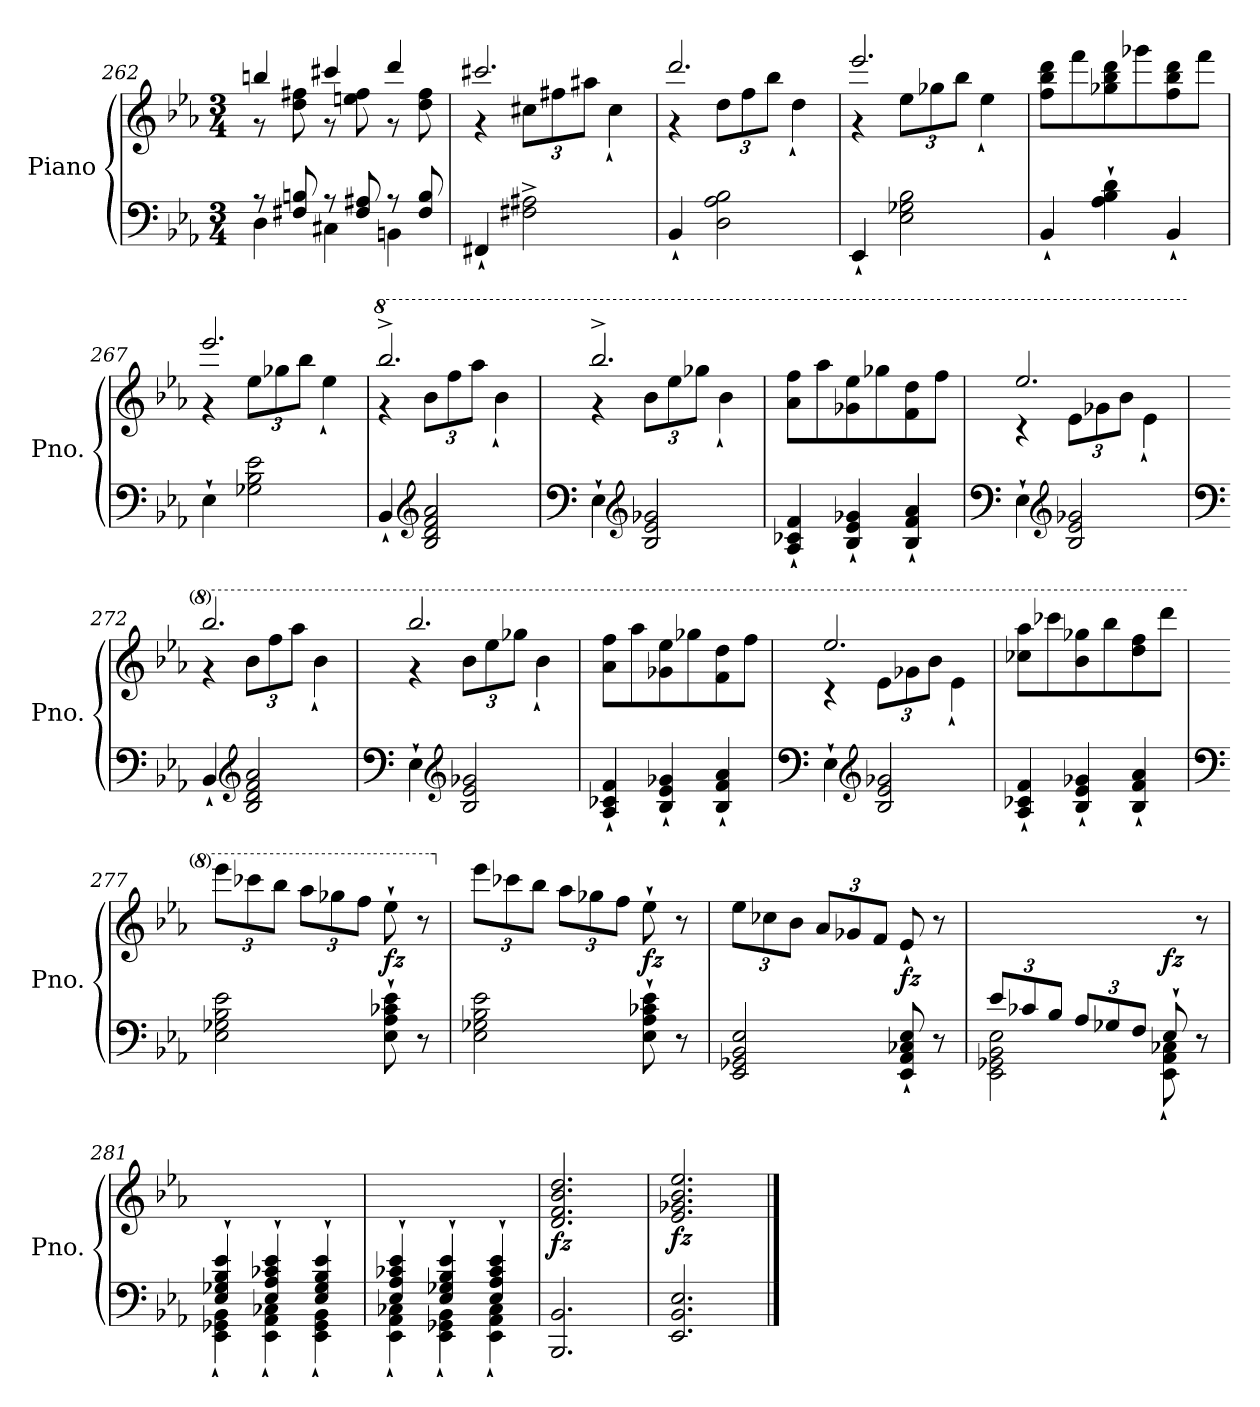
**kern	**kern	**dynam
*part1	*part1	*part1
*staff2	*staff1	*staff1/2
*I"Piano	*	*
*I'Pno.	*	*
!!LO:LB:g=z
*clefF4	*clefG2	*
*k[b-e-a-]	*k[b-e-a-]	*
*M3/4	*M3/4	*
=262	=262	=262
*^	*^	*
8r	4D\	4bbn/	8r	.
8F#X/ 8Bn/	.	.	8dd\ 8ff#X\	.
8r	4C#X\	4ccc#X/	8r	.
8F#/ 8A#X/	.	.	8een\ 8ff#\	.
8r	4BBn\	4ddd/	8r	.
8F#/ 8B/	.	.	8dd\ 8ff#\	.
*v	*v	*	*	*
=263	=263	=263	=263
4FF#X`/	2.ccc#X/	4r	.
*	*	*Xbrackettup	*
2F#X\^ 2A#X\^	.	12cc#X\L	.
.	.	12ff#X\	.
.	.	12aa#X\J	.
.	.	4cc#`\	.
=264	=264	=264	=264
4BB-`/	2.ddd/	4r	.
2D\ 2A-\ 2B-\	.	12dd\L	.
.	.	12ff\	.
.	.	12bb-\J	.
.	.	4dd`\	.
=265	=265	=265	=265
4EE-`/	2.eee-/	4r	.
2E-\ 2G-X\ 2B-\	.	12ee-\L	.
.	.	12gg-X\	.
.	.	12bb-\J	.
.	.	4ee-`\	.
*	*v	*v	*
!!LO:LB:g=z
=266	=266	=266
4BB-`/	8ff\ 8bb-\ 8ddd\L	.
.	8fff\	.
4A-\` 4B-\` 4d\`	8gg-X\ 8bb-\ 8ddd\	.
.	8ggg-X\	.
4BB-`/	8ff\ 8bb-\ 8ddd\	.
.	8fff\J	.
=267	=267	=267
*	*^	*
4E-`\	2.eee-/	4r	.
2G-X\ 2B-\ 2e-\	.	12ee-\L	.
.	.	12gg-X\	.
.	.	12bb-\J	.
.	.	4ee-`\	.
=268	=268	=268	=268
*	*8va	*	*
*	*MM210	*	*
4BB-`/	2.bbb-^/	4r	.
*clefG2	*	*	*
2B-/ 2d/ 2f/ 2a-/	.	12bb-\L	.
.	.	12fff\	.
.	.	12aaa-\J	.
.	.	4bb-`\	.
=269	=269	=269	=269
*clefF4	*	*	*
4E-`\	2.bbb-^/	4r	.
*clefG2	*	*	*
2B-/ 2e-/ 2g-X/	.	12bb-\L	.
.	.	12eee-\	.
.	.	12ggg-X\J	.
*	*MM217	*	*
.	.	4bb-`\	.
*	*v	*v	*
=270	=270	=270
4A-/` 4c-X/` 4f/`	8aa-\ 8fff\L	.
.	8aaa-\	.
4B-/` 4e-/` 4g-X/`	8gg-X\ 8eee-\	.
.	8ggg-X\	.
4B-/` 4f/` 4a-/`	8ff\ 8ddd\	.
.	8fff\J	.
!!LO:PB:g=z
=271	=271	=271
*clefF4	*	*
*	*^	*
4E-`\	2.eee-/	4r	.
*clefG2	*	*	*
*	*MM224	*	*
2B-/ 2e-/ 2g-X/	.	12ee-\L	.
.	.	12gg-X\	.
.	.	12bb-\J	.
.	.	4ee-`\	.
=272	=272	=272	=272
*clefF4	*	*	*
4BB-`/	2.bbb-/	4r	.
*clefG2	*	*	*
2B-/ 2d/ 2f/ 2a-/	.	12bb-\L	.
.	.	12fff\	.
.	.	12aaa-\J	.
.	.	4bb-`\	.
=273	=273	=273	=273
*clefF4	*	*	*
*	*MM231	*	*
4E-`\	2.bbb-/	4r	.
*clefG2	*	*	*
2B-/ 2e-/ 2g-X/	.	12bb-\L	.
.	.	12eee-\	.
.	.	12ggg-X\J	.
.	.	4bb-`\	.
*	*v	*v	*
=274	=274	=274
4A-/` 4c-X/` 4f/`	8aa-\ 8fff\L	.
.	8aaa-\	.
4B-/` 4e-/` 4g-X/`	8gg-X\ 8eee-\	.
.	8ggg-X\	.
*	*MM238	*
4B-/` 4f/` 4a-/`	8ff\ 8ddd\	.
.	8fff\J	.
=275	=275	=275
*clefF4	*	*
*	*^	*
4E-`\	2.eee-/	4r	.
*clefG2	*	*	*
2B-/ 2e-/ 2g-X/	.	12ee-\L	.
.	.	12gg-X\	.
.	.	12bb-\J	.
.	.	4ee-`\	.
*	*v	*v	*
!!LO:LB:g=z
=276	=276	=276
4A-/` 4c-X/` 4f/`	8ccc-X\ 8aaa-\L	.
.	8cccc-X\	.
4B-/` 4e-/` 4g-X/`	8bb-\ 8ggg-X\	.
.	8bbb-\	.
4B-/` 4f/` 4a-/`	8ddd\ 8fff\	.
.	8dddd\J	.
=277	=277	=277
*clefF4	*	*
2E-\ 2G-X\ 2B-\ 2e-\	12eeee-\L	.
.	12cccc-X\	.
.	12bbb-\J	.
.	12aaa-\L	.
.	12ggg-X\	.
.	12fff\J	.
!	!	!LO:DY:b
8E-\` 8A-\` 8c-X\` 8e-\`	8eee-`\	fz
8r	8r	.
=278	=278	=278
*	*X8va	*
2E-\ 2G-X\ 2B-\ 2e-\	12eee-\L	.
.	12ccc-X\	.
.	12bb-\J	.
.	12aa-\L	.
.	12gg-X\	.
.	12ff\J	.
!	!	!LO:DY:b
8E-\` 8A-\` 8c-X\` 8e-\`	8ee-`\	fz
8r	8r	.
=279	=279	=279
2EE-/ 2GG-X/ 2BB-/ 2E-/	12ee-\L	.
.	12cc-X\	.
.	12b-\J	.
.	12a-/L	.
.	12g-X/	.
.	12f/J	.
!	!	!LO:DY:b
8EE-/` 8AA-/` 8C-X/` 8E-/`	8e-`/	fz
8r	8r	.
!!LO:LB:g=z
=280	=280	=280
*Xbrackettup	*	*
*^	*	*
12e-/L	2EE-\ 2GG-X\ 2BB-\ 2E-\	2ryy	.
12c-X/	.	.	.
12B-/J	.	.	.
12A-/L	.	.	.
12G-X/	.	.	.
12F/J	.	.	.
!	!	!	!LO:DY:b
8E-`/	8EE-\` 8AA-\` 8C-X\`	8ryy	fz
8ryy	8r	8r	.
=281	=281	=281	=281
4E-/` 4G-X/` 4B-/` 4e-/`	4EE-\` 4GG-X\` 4BB-\`	2.ryy	.
4E-/` 4A-/` 4c-X/` 4e-/`	4EE-\` 4AA-\` 4C-X\`	.	.
4E-/` 4G-/` 4B-/` 4e-/`	4EE-\` 4GG-\` 4BB-\`	.	.
=282	=282	=282	=282
4E-/` 4A-/` 4c-X/` 4e-/`	4EE-\` 4AA-\` 4C-X\`	2.ryy	.
4E-/` 4G-X/` 4B-/` 4e-/`	4EE-\` 4GG-X\` 4BB-\`	.	.
4E-/` 4A-/` 4c-/` 4e-/`	4EE-\` 4AA-\` 4C-\`	.	.
=283	=283	=283	=283
!	!	!	!LO:DY:b
*v	*v	*	*
2.BBB-/ 2.BB-/	2.d/ 2.f/ 2.b-/ 2.dd/	fz
=284	=284	=284
!	!	!LO:DY:b
2.EE-/ 2.BB-/ 2.E-/	2.e-/ 2.g-X/ 2.b-/ 2.ee-/	fz
==	==	==
*-	*-	*-
